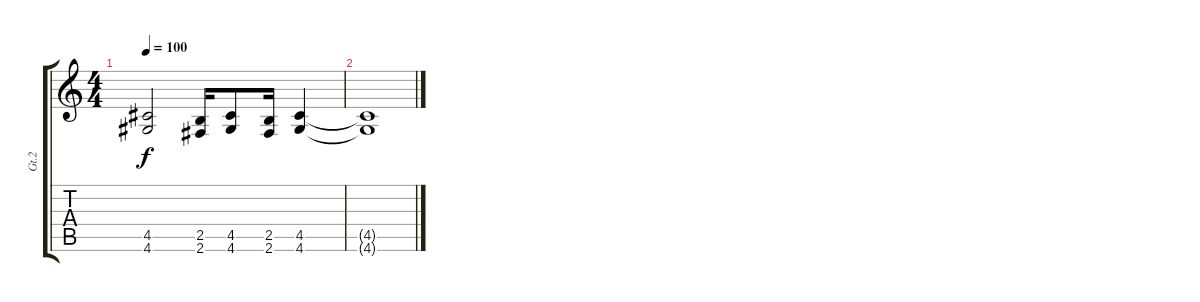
\track ("Gt.2" "Gt.2") {instrument distortionguitar}
\staff {score tabs}
\tuning (E4 B3 G3 D3 A2 E2) {hide}
\ts (4 4)
\tempo 100
\clef g2
\ks c
(4.5{t} 4.6{t}).2{dy f} (2.5 2.6).16 (4.5 4.6).8 (2.5 2.6).16 (4.5 4.6).4 |
(4.5{t} 4.6{t}).1
